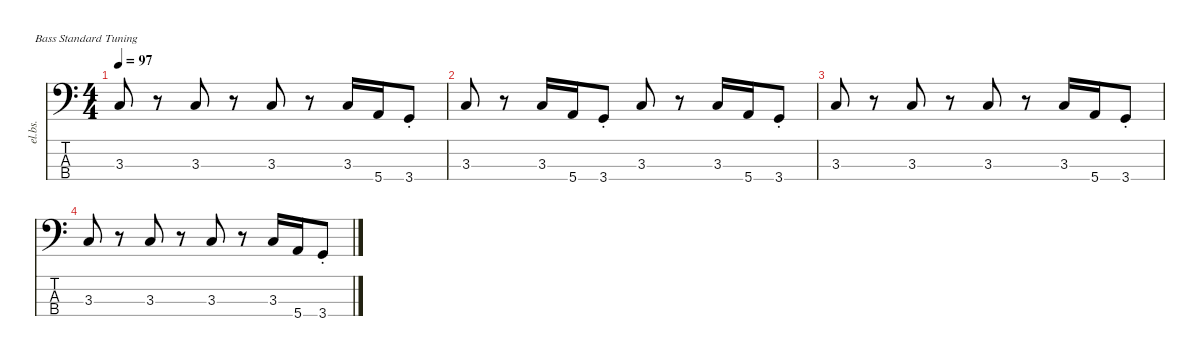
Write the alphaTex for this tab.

\defaultSystemsLayout 4
\hideDynamics
\bracketExtendMode nobrackets
\otherSystemsTrackNameOrientation horizontal
\track ("Electric Bass" "el.bs.") {instrument electricbassfinger}
\staff {score tabs}
\tuning (G2 D2 A1 E1)
\ts (4 4)
\tempo 97
\clef f4
\ks c
3.3.8{dy mf beam Up} r.8{beam Up} 3.3.8{beam Up} r.8{beam Up} 3.3.8{beam Up} r.8{beam Up} 3.3.16{beam Up} 5.4.16{beam Up} 3.4{st}.8{beam Up} |
3.3.8{beam Up} r.8{beam Up} 3.3.16{beam Up} 5.4.16{beam Up} 3.4{st}.8{beam Up} 3.3.8{beam Up} r.8{beam Up} 3.3.16{beam Up} 5.4.16{beam Up} 3.4{st}.8{beam Up} |
3.3.8{beam Up} r.8{beam Up} 3.3.8{beam Up} r.8{beam Up} 3.3.8{beam Up} r.8{beam Up} 3.3.16{beam Up} 5.4.16{beam Up} 3.4{st}.8{beam Up} |
3.3.8{beam Up} r.8{beam Up} 3.3.8{beam Up} r.8{beam Up} 3.3.8{beam Up} r.8{beam Up} 3.3.16{beam Up} 5.4.16{beam Up} 3.4{st}.8{beam Up}
